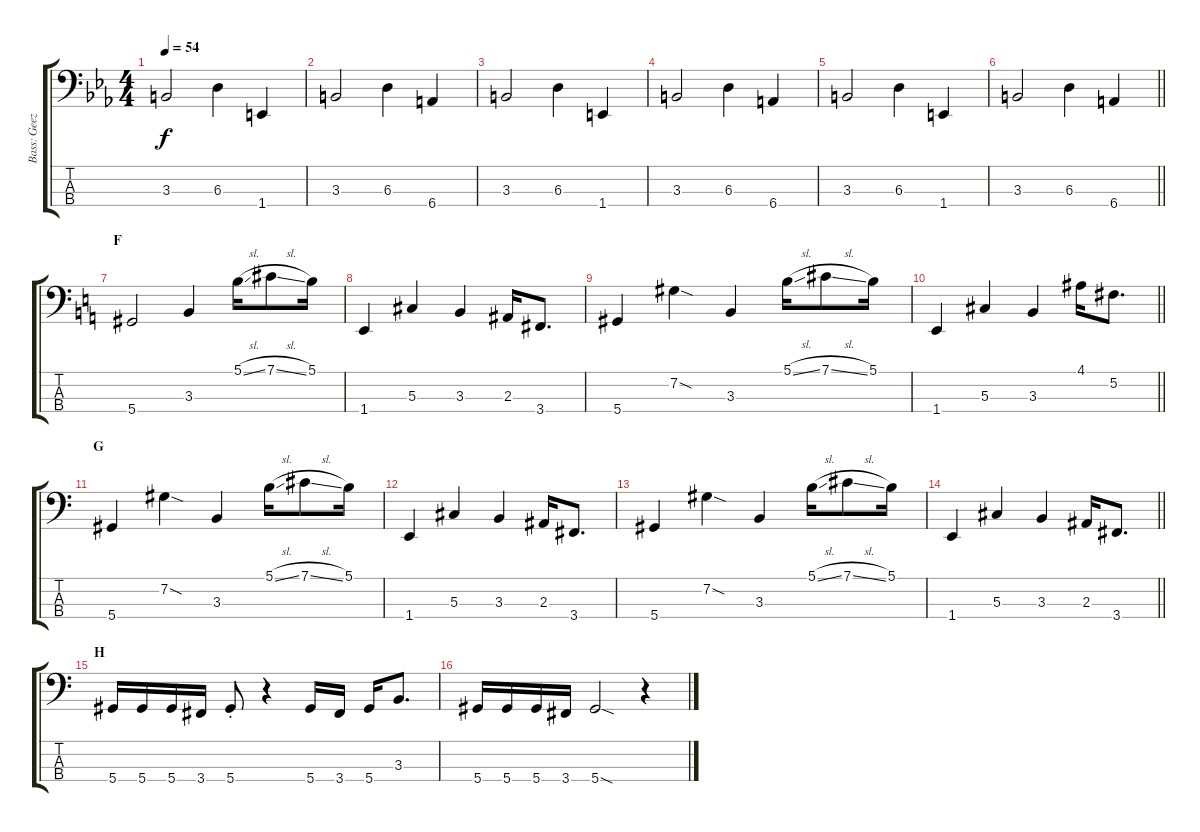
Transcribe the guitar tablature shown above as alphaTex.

\track ("Bass: Geezer" "Bass: Geez") {instrument electricbassfinger}
\staff {score tabs}
\tuning (Gb2 Db2 Ab1 Eb1) {hide}
\ts (4 4)
\tempo 54
\clef f4
\ks eb
3.3.2{dy f} 6.3.4 1.4.4 |
3.3.2 6.3.4 6.4.4 |
3.3.2 6.3.4 1.4.4 |
3.3.2 6.3.4 6.4.4 |
3.3.2 6.3.4 1.4.4 |
\barLineRight lightlight
3.3.2 6.3.4 6.4.4 |
\section ("" "F")
\ks c
5.4.2 3.3.4 5.1{sl}.16 7.1{sl}.8 5.1.16 |
1.4.4 5.3.4 3.3.4 2.3.16 3.4.8{d} |
5.4.4 7.2{sod}.4 3.3.4 5.1{sl}.16 7.1{sl}.8 5.1.16 |
\barLineRight lightlight
1.4.4 5.3.4 3.3.4 4.1.16 5.2.8{d} |
\section ("" "G")
5.4.4 7.2{sod}.4 3.3.4 5.1{sl}.16 7.1{sl}.8 5.1.16 |
1.4.4 5.3.4 3.3.4 2.3.16 3.4.8{d} |
5.4.4 7.2{sod}.4 3.3.4 5.1{sl}.16 7.1{sl}.8 5.1.16 |
\barLineRight lightlight
1.4.4 5.3.4 3.3.4 2.3.16 3.4.8{d} |
\section ("" "H")
5.4.16 5.4.16 5.4.16 3.4.16 5.4{st}.8 r.4 5.4.16 3.4.16 5.4.16 3.3.8{d} |
5.4.16 5.4.16 5.4.16 3.4.16 5.4{sod}.2 r.4
